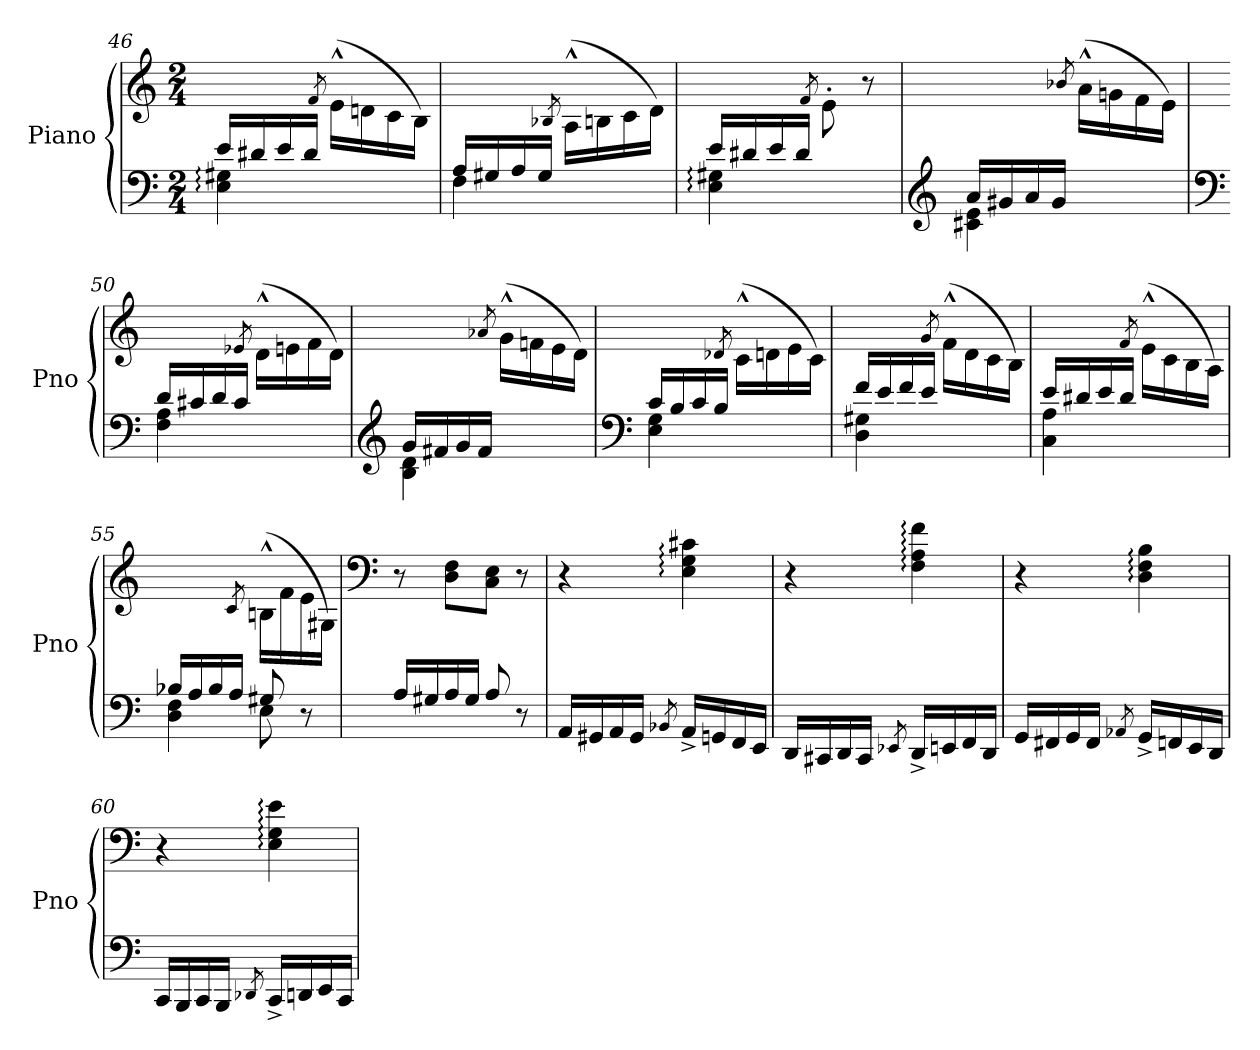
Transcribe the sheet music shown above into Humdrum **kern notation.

**kern	**kern
*part1	*part1
*staff2	*staff1
*I"Piano	*
*I'Pno	*
*clefF4	*clefG2
*k[]	*k[]
*M2/4	*M2/4
=46	=46
*^	*
16e/LL	4E\: 4G#X\:	4ryy
16d#X/	.	.
16e/	.	.
16d#/JJ	.	.
.	.	8qf/
4ryy	4ryy	(>16e^^\LL
.	.	16dn\
.	.	16c\
.	.	16B\JJ)
=47	=47	=47
16A/LL	4F\	4ryy
16G#X/	.	.
16A/	.	.
16G#/JJ	.	.
.	.	8qB-X/
4ryy	4ryy	(>16A^^\LL
.	.	16Bn\
.	.	16c\
.	.	16d\JJ)
=48	=48	=48
16e/LL	4E\: 4G#X\:	4ryy
16d#X/	.	.
16e/	.	.
16d#/JJ	.	.
.	.	8qf/
4ryy	4ryy	8e'\
.	.	8r
=49	=49	=49
*clefG2	*	*
16a/LL	4c#X\ 4e\	4ryy
16g#X/	.	.
16a/	.	.
16g#/JJ	.	.
.	.	8qb-X/
4ryy	4ryy	(>16a^^\LL
.	.	16gn\
.	.	16f\
.	.	16e\JJ)
!!LO:PB:g=z
=50	=50	=50
*clefF4	*	*
16d/LL	4F\ 4A\	4ryy
16c#X/	.	.
16d/	.	.
16c#/JJ	.	.
.	.	8qe-X/
4ryy	4ryy	(>16d^^\LL
.	.	16en\
.	.	16f\
.	.	16d\JJ)
=51	=51	=51
*clefG2	*	*
16g/LL	4B\ 4d\	4ryy
16f#X/	.	.
16g/	.	.
16f#/JJ	.	.
.	.	8qa-X/
4ryy	4ryy	(>16g^^\LL
.	.	16fn\
.	.	16e\
.	.	16d\JJ)
=52	=52	=52
*clefF4	*	*
16c/LL	4E\ 4G\	4ryy
16B/	.	.
16c/	.	.
16B/JJ	.	.
.	.	8qd-X/
4ryy	4ryy	(>16c^^\LL
.	.	16dn\
.	.	16e\
.	.	16c\JJ)
=53	=53	=53
16f/LL	4D\ 4G#X\	4ryy
16e/	.	.
16f/	.	.
16e/JJ	.	.
.	.	8qg/
4ryy	4ryy	(>16f^^\LL
.	.	16d\
.	.	16c\
.	.	16B\JJ)
=54	=54	=54
16e/LL	4C\ 4A\	4ryy
16d#X/	.	.
16e/	.	.
16d#/JJ	.	.
.	.	8qf/
4ryy	4ryy	(>16e^^\LL
.	.	16c\
.	.	16B\
.	.	16A\JJ)
=55	=55	=55
16B-X/LL	4D\ 4F\	4ryy
16A/	.	.
16B-/	.	.
16A/JJ	.	.
.	.	8qc/
8G#X/	8E\	(>16Bn^^\LL
.	.	16f\
8r	8ryy	16e\
.	.	16G#X\JJ)
*v	*v	*
!!LO:LB:g=z
=56	=56
*	*clefF4
16A/LL	8r
16G#X/	.
16A/	8D\ 8F\L
16G#/JJ	.
8A/	8C\ 8E\J
8r	8r
=57	=57
16AA/LL	4r
16GG#X/	.
16AA/	.
16GG#/JJ	.
8qBB-X/	.
16AA^/LL	4E\: 4G\: 4c#X\:
16GGn/	.
16FF/	.
16EE/JJ	.
=58	=58
16DD/LL	4r
16CC#X/	.
16DD/	.
16CC#/JJ	.
8qEE-X/	.
16DD^/LL	4F\: 4A\: 4f\:
16EEn/	.
16FF/	.
16DD/JJ	.
=59	=59
16GG/LL	4r
16FF#X/	.
16GG/	.
16FF#/JJ	.
8qAA-X/	.
16GG^/LL	4D\: 4F\: 4B\:
16FFn/	.
16EE/	.
16DD/JJ	.
=60	=60
16CC/LL	4r
16BBB/	.
16CC/	.
16BBB/JJ	.
8qDD-X/	.
16CC^/LL	4E\: 4G\: 4e\:
16DDn/	.
16EE/	.
16CC/JJ	.
=	=
*-	*-
